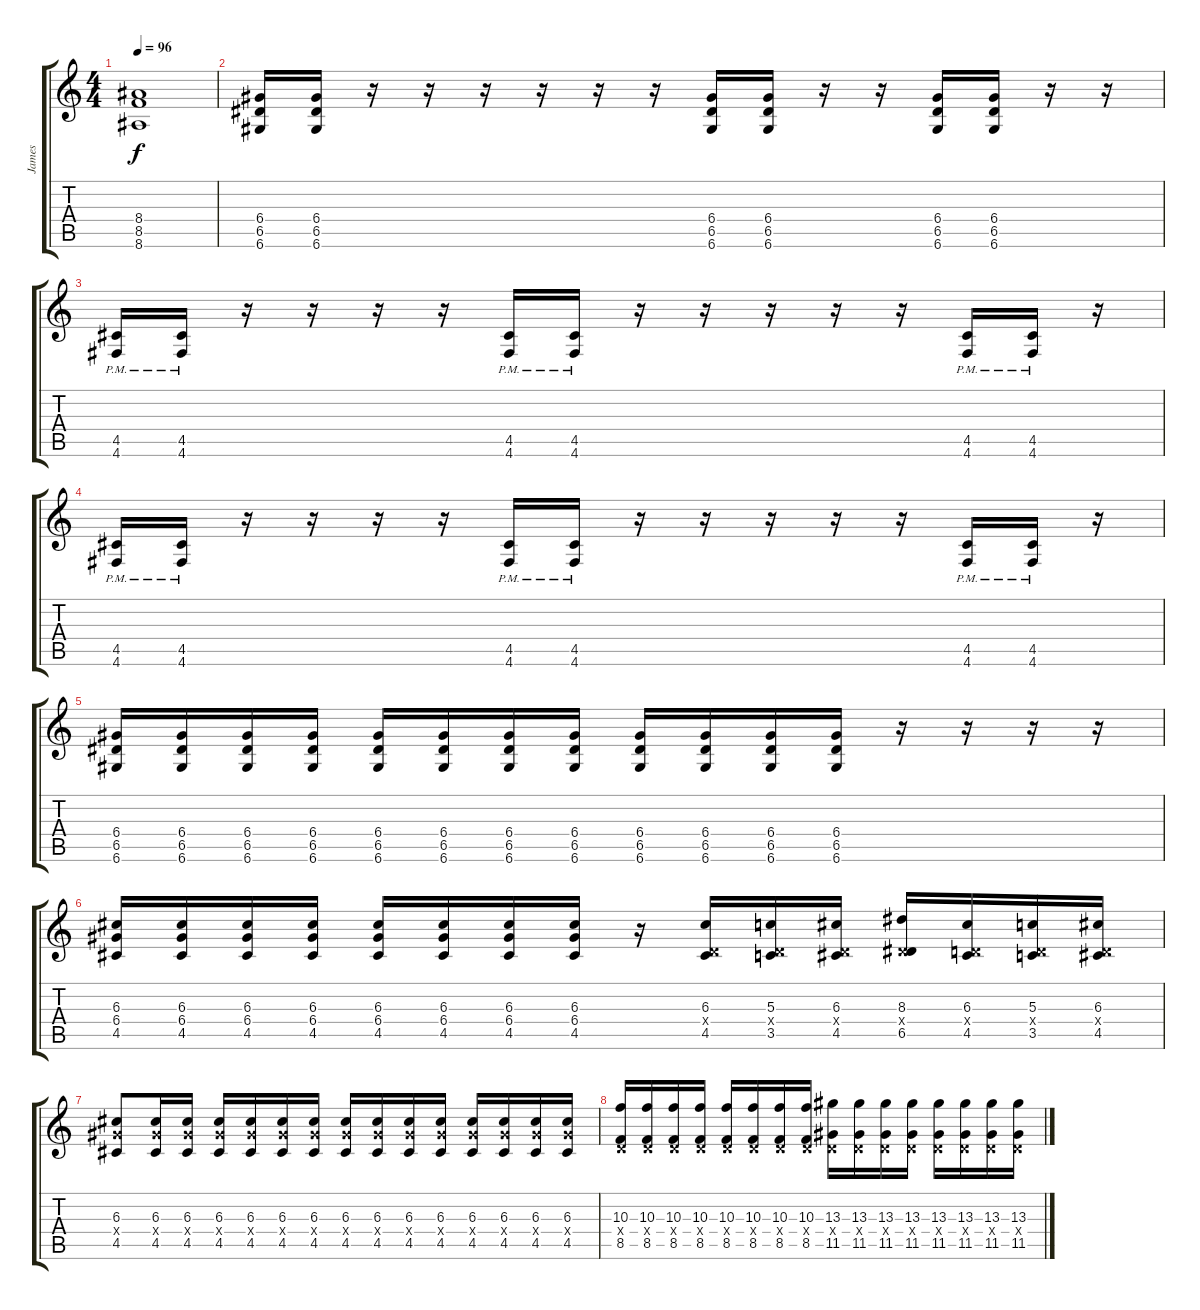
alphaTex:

\track ("James" "James") {instrument overdrivenguitar}
\staff {score tabs}
\tuning (E4 B3 G3 D3 A2 D2) {hide}
\ts (4 4)
\tempo 96
\clef g2
\ks c
(8.4 8.5 8.6).1{dy f} |
(6.4 6.5 6.6).16 (6.4 6.5 6.6).16 r.16 r.16 r.16 r.16 r.16 r.16 (6.4 6.5 6.6).16 (6.4 6.5 6.6).16 r.16 r.16 (6.4 6.5 6.6).16 (6.4 6.5 6.6).16 r.16 r.16 |
(4.5{pm} 4.6{pm}).16 (4.5{pm} 4.6{pm}).16 r.16 r.16 r.16 r.16 (4.5{pm} 4.6{pm}).16 (4.5{pm} 4.6{pm}).16 r.16 r.16 r.16 r.16 r.16 (4.5{pm} 4.6{pm}).16 (4.5{pm} 4.6{pm}).16 r.16 |
(4.5{pm} 4.6{pm}).16 (4.5{pm} 4.6{pm}).16 r.16 r.16 r.16 r.16 (4.5{pm} 4.6{pm}).16 (4.5{pm} 4.6{pm}).16 r.16 r.16 r.16 r.16 r.16 (4.5{pm} 4.6{pm}).16 (4.5{pm} 4.6{pm}).16 r.16 |
(6.4 6.5 6.6).16 (6.4 6.5 6.6).16 (6.4 6.5 6.6).16 (6.4 6.5 6.6).16 (6.4 6.5 6.6).16 (6.4 6.5 6.6).16 (6.4 6.5 6.6).16 (6.4 6.5 6.6).16 (6.4 6.5 6.6).16 (6.4 6.5 6.6).16 (6.4 6.5 6.6).16 (6.4 6.5 6.6).16 r.16 r.16 r.16 r.16 |
(6.3 6.4 4.5).16 (6.3 6.4 4.5).16 (6.3 6.4 4.5).16 (6.3 6.4 4.5).16 (6.3 6.4 4.5).16 (6.3 6.4 4.5).16 (6.3 6.4 4.5).16 (6.3 6.4 4.5).16 r.16 (6.3 0.4{x} 4.5).16 (5.3 0.4{x} 3.5).16 (6.3 0.4{x} 4.5).16 (8.3 0.4{x} 6.5).16 (6.3 0.4{x} 4.5).16 (5.3 0.4{x} 3.5).16 (6.3 0.4{x} 4.5).16 |
(6.3 6.4{x} 4.5).8 (6.3 6.4{x} 4.5).16 (6.3 6.4{x} 4.5).16 (6.3 6.4{x} 4.5).16 (6.3 6.4{x} 4.5).16 (6.3 6.4{x} 4.5).16 (6.3 6.4{x} 4.5).16 (6.3 6.4{x} 4.5).16 (6.3 6.4{x} 4.5).16 (6.3 6.4{x} 4.5).16 (6.3 6.4{x} 4.5).16 (6.3 6.4{x} 4.5).16 (6.3 6.4{x} 4.5).16 (6.3 6.4{x} 4.5).16 (6.3 6.4{x} 4.5).16 |
(10.3 0.4{x} 8.5).16 (10.3 0.4{x} 8.5).16 (10.3 0.4{x} 8.5).16 (10.3 0.4{x} 8.5).16 (10.3 0.4{x} 8.5).16 (10.3 0.4{x} 8.5).16 (10.3 0.4{x} 8.5).16 (10.3 0.4{x} 8.5).16 (13.3 0.4{x} 11.5).16 (13.3 0.4{x} 11.5).16 (13.3 0.4{x} 11.5).16 (13.3 0.4{x} 11.5).16 (13.3 0.4{x} 11.5).16 (13.3 0.4{x} 11.5).16 (13.3 0.4{x} 11.5).16 (13.3 0.4{x} 11.5).16
